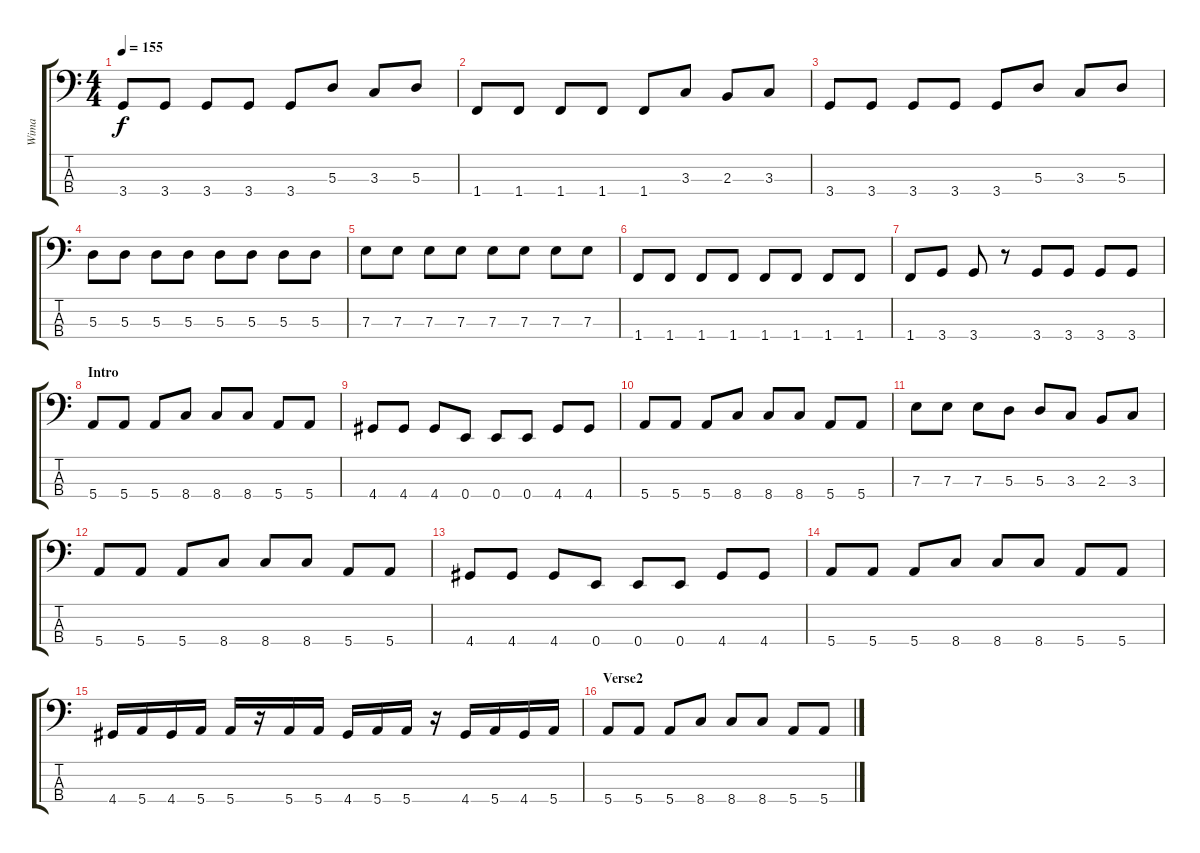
\track ("Wima" "Wima") {instrument electricbassfinger}
\staff {score tabs}
\tuning (G2 D2 A1 E1) {hide}
\ts (4 4)
\tempo 155
\clef f4
\ks c
3.4.8{dy f} 3.4.8 3.4.8 3.4.8 3.4.8 5.3.8 3.3.8 5.3.8 |
1.4.8 1.4.8 1.4.8 1.4.8 1.4.8 3.3.8 2.3.8 3.3.8 |
3.4.8 3.4.8 3.4.8 3.4.8 3.4.8 5.3.8 3.3.8 5.3.8 |
5.3.8 5.3.8 5.3.8 5.3.8 5.3.8 5.3.8 5.3.8 5.3.8 |
7.3.8 7.3.8 7.3.8 7.3.8 7.3.8 7.3.8 7.3.8 7.3.8 |
1.4.8 1.4.8 1.4.8 1.4.8 1.4.8 1.4.8 1.4.8 1.4.8 |
1.4.8 3.4.8 3.4.8 r.8 3.4.8 3.4.8 3.4.8 3.4.8 |
\section ("" "Intro")
5.4.8 5.4.8 5.4.8 8.4.8 8.4.8 8.4.8 5.4.8 5.4.8 |
4.4.8 4.4.8 4.4.8 0.4.8 0.4.8 0.4.8 4.4.8 4.4.8 |
5.4.8 5.4.8 5.4.8 8.4.8 8.4.8 8.4.8 5.4.8 5.4.8 |
7.3.8 7.3.8 7.3.8 5.3.8 5.3.8 3.3.8 2.3.8 3.3.8 |
5.4.8 5.4.8 5.4.8 8.4.8 8.4.8 8.4.8 5.4.8 5.4.8 |
4.4.8 4.4.8 4.4.8 0.4.8 0.4.8 0.4.8 4.4.8 4.4.8 |
5.4.8 5.4.8 5.4.8 8.4.8 8.4.8 8.4.8 5.4.8 5.4.8 |
4.4.16 5.4.16 4.4.16 5.4.16 5.4.16 r.16 5.4.16 5.4.16 4.4.16 5.4.16 5.4.16 r.16 4.4.16 5.4.16 4.4.16 5.4.16 |
\section ("" "Verse2")
5.4.8 5.4.8 5.4.8 8.4.8 8.4.8 8.4.8 5.4.8 5.4.8
